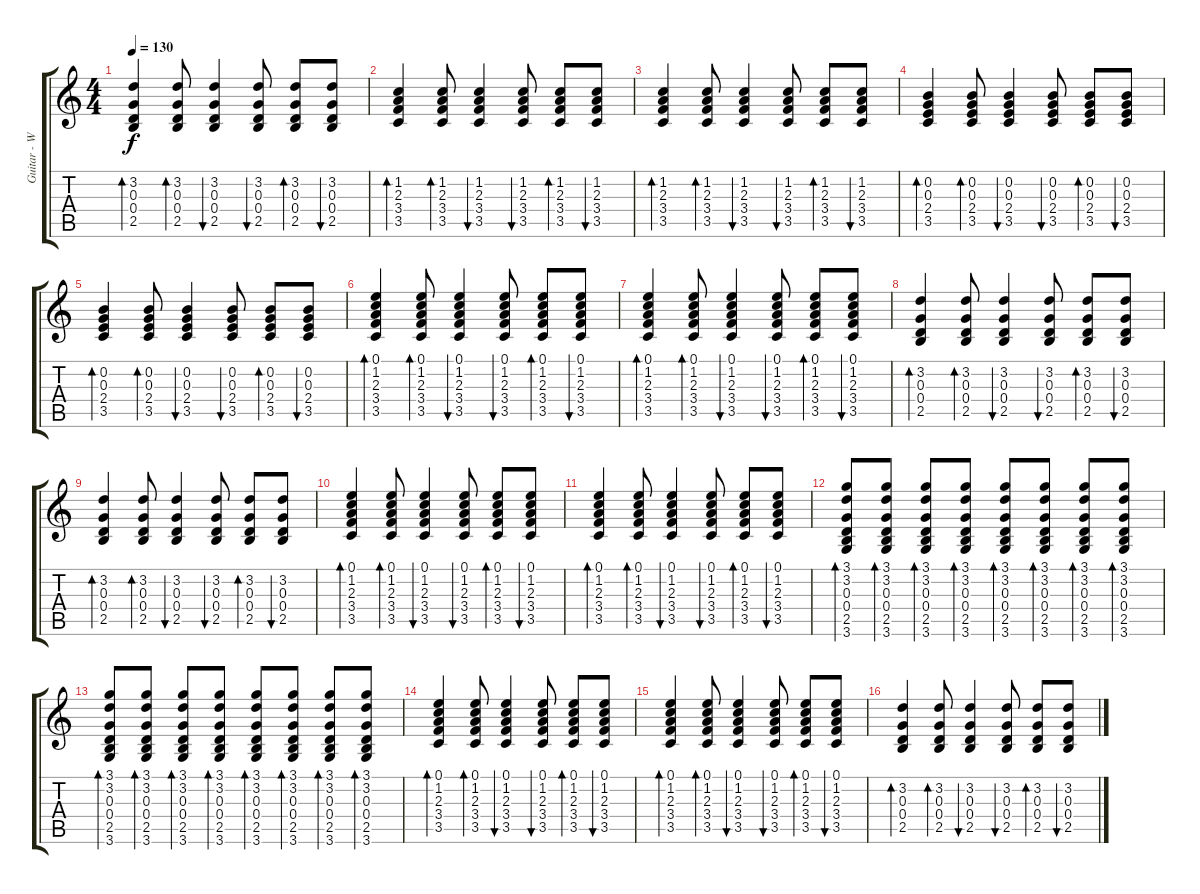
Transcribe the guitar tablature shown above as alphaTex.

\track ("Guitar - Wayne" "Guitar - W") {instrument acousticguitarsteel}
\staff {score tabs}
\tuning (E4 B3 G3 D3 A2 E2) {hide}
\ts (4 4)
\tempo 130
\clef g2
\ks c
(3.2 0.3 0.4 2.5).4{bd 30 dy f} (3.2 0.3 0.4 2.5).8{bd 30} (3.2 0.3 0.4 2.5).4{bu 30} (3.2 0.3 0.4 2.5).8{bu 30} (3.2 0.3 0.4 2.5).8{bd 30} (3.2 0.3 0.4 2.5).8{bu 30} |
(1.2 2.3 3.4 3.5).4{bd 30} (1.2 2.3 3.4 3.5).8{bd 30} (1.2 2.3 3.4 3.5).4{bu 30} (1.2 2.3 3.4 3.5).8{bu 30} (1.2 2.3 3.4 3.5).8{bd 30} (1.2 2.3 3.4 3.5).8{bu 30} |
(1.2 2.3 3.4 3.5).4{bd 30} (1.2 2.3 3.4 3.5).8{bd 30} (1.2 2.3 3.4 3.5).4{bu 30} (1.2 2.3 3.4 3.5).8{bu 30} (1.2 2.3 3.4 3.5).8{bd 30} (1.2 2.3 3.4 3.5).8{bu 30} |
(0.2 0.3 2.4 3.5).4{bd 30} (0.2 0.3 2.4 3.5).8{bd 30} (0.2 0.3 2.4 3.5).4{bu 30} (0.2 0.3 2.4 3.5).8{bu 30} (0.2 0.3 2.4 3.5).8{bd 30} (0.2 0.3 2.4 3.5).8{bu 30} |
(0.2 0.3 2.4 3.5).4{bd 30} (0.2 0.3 2.4 3.5).8{bd 30} (0.2 0.3 2.4 3.5).4{bu 30} (0.2 0.3 2.4 3.5).8{bu 30} (0.2 0.3 2.4 3.5).8{bd 30} (0.2 0.3 2.4 3.5).8{bu 30} |
(0.1 1.2 2.3 3.4 3.5).4{bd 30 volume 7} (0.1 1.2 2.3 3.4 3.5).8{bd 30} (0.1 1.2 2.3 3.4 3.5).4{bu 30} (0.1 1.2 2.3 3.4 3.5).8{bu 30} (0.1 1.2 2.3 3.4 3.5).8{bd 30} (0.1 1.2 2.3 3.4 3.5).8{bu 30} |
(0.1 1.2 2.3 3.4 3.5).4{bd 30} (0.1 1.2 2.3 3.4 3.5).8{bd 30} (0.1 1.2 2.3 3.4 3.5).4{bu 30} (0.1 1.2 2.3 3.4 3.5).8{bu 30} (0.1 1.2 2.3 3.4 3.5).8{bd 30} (0.1 1.2 2.3 3.4 3.5).8{bu 30} |
(3.2 0.3 0.4 2.5).4{bd 30} (3.2 0.3 0.4 2.5).8{bd 30} (3.2 0.3 0.4 2.5).4{bu 30} (3.2 0.3 0.4 2.5).8{bu 30} (3.2 0.3 0.4 2.5).8{bd 30} (3.2 0.3 0.4 2.5).8{bu 30} |
(3.2 0.3 0.4 2.5).4{bd 30} (3.2 0.3 0.4 2.5).8{bd 30} (3.2 0.3 0.4 2.5).4{bu 30} (3.2 0.3 0.4 2.5).8{bu 30} (3.2 0.3 0.4 2.5).8{bd 30} (3.2 0.3 0.4 2.5).8{bu 30} |
(0.1 1.2 2.3 3.4 3.5).4{bd 30} (0.1 1.2 2.3 3.4 3.5).8{bd 30} (0.1 1.2 2.3 3.4 3.5).4{bu 30} (0.1 1.2 2.3 3.4 3.5).8{bu 30} (0.1 1.2 2.3 3.4 3.5).8{bd 30} (0.1 1.2 2.3 3.4 3.5).8{bu 30} |
(0.1 1.2 2.3 3.4 3.5).4{bd 30} (0.1 1.2 2.3 3.4 3.5).8{bd 30} (0.1 1.2 2.3 3.4 3.5).4{bu 30} (0.1 1.2 2.3 3.4 3.5).8{bu 30} (0.1 1.2 2.3 3.4 3.5).8{bd 30} (0.1 1.2 2.3 3.4 3.5).8{bu 30} |
(3.1 3.2 0.3 0.4 2.5 3.6).8{bd 30} (3.1 3.2 0.3 0.4 2.5 3.6).8{bd 30} (3.1 3.2 0.3 0.4 2.5 3.6).8{bd 30} (3.1 3.2 0.3 0.4 2.5 3.6).8{bd 30} (3.1 3.2 0.3 0.4 2.5 3.6).8{bd 30} (3.1 3.2 0.3 0.4 2.5 3.6).8{bd 30} (3.1 3.2 0.3 0.4 2.5 3.6).8{bd 30} (3.1 3.2 0.3 0.4 2.5 3.6).8{bd 30} |
(3.1 3.2 0.3 0.4 2.5 3.6).8{bd 30} (3.1 3.2 0.3 0.4 2.5 3.6).8{bd 30} (3.1 3.2 0.3 0.4 2.5 3.6).8{bd 30} (3.1 3.2 0.3 0.4 2.5 3.6).8{bd 30} (3.1 3.2 0.3 0.4 2.5 3.6).8{bd 30 volume 12} (3.1 3.2 0.3 0.4 2.5 3.6).8{bd 30} (3.1 3.2 0.3 0.4 2.5 3.6).8{bd 30} (3.1 3.2 0.3 0.4 2.5 3.6).8{bd 30} |
(0.1 1.2 2.3 3.4 3.5).4{bd 30} (0.1 1.2 2.3 3.4 3.5).8{bd 30} (0.1 1.2 2.3 3.4 3.5).4{bu 30} (0.1 1.2 2.3 3.4 3.5).8{bu 30} (0.1 1.2 2.3 3.4 3.5).8{bd 30} (0.1 1.2 2.3 3.4 3.5).8{bu 30} |
(0.1 1.2 2.3 3.4 3.5).4{bd 30} (0.1 1.2 2.3 3.4 3.5).8{bd 30} (0.1 1.2 2.3 3.4 3.5).4{bu 30} (0.1 1.2 2.3 3.4 3.5).8{bu 30} (0.1 1.2 2.3 3.4 3.5).8{bd 30} (0.1 1.2 2.3 3.4 3.5).8{bu 30} |
(3.2 0.3 0.4 2.5).4{bd 30} (3.2 0.3 0.4 2.5).8{bd 30} (3.2 0.3 0.4 2.5).4{bu 30} (3.2 0.3 0.4 2.5).8{bu 30} (3.2 0.3 0.4 2.5).8{bd 30} (3.2 0.3 0.4 2.5).8{bu 30}
